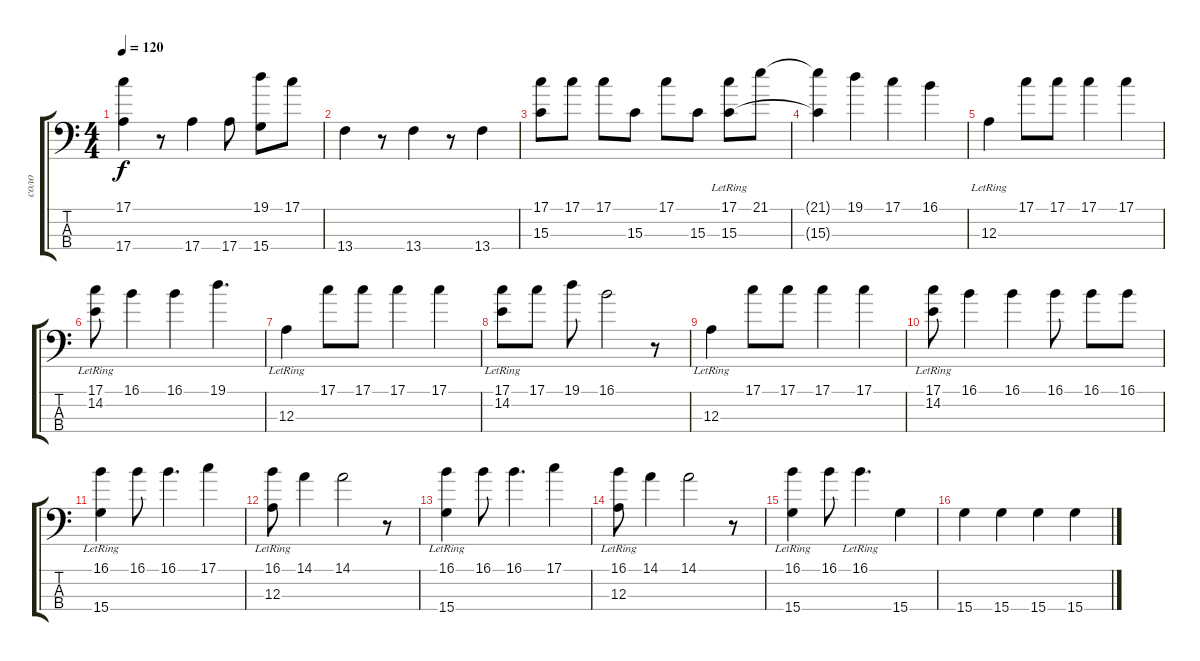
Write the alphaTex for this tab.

\track ("соло" "соло") {instrument acousticguitarsteel}
\staff {score tabs}
\tuning (G2 D2 A1 E1) {hide}
\ts (4 4)
\tempo 120
\clef f4
\ks c
(17.1 17.4).4{dy f} r.8 17.4.4 17.4.8 (19.1 15.4).8 17.1.8 |
13.4.4 r.8 13.4.4 r.8 13.4.4 |
(17.1 15.3).8 17.1.8 17.1.8 15.3.8 17.1.8 15.3.8 (17.1 15.3{lr}).8 21.1.8 |
(21.1{t} 15.3{t}).4 19.1.4 17.1.4 16.1.4 |
12.3{lr}.4 17.1.8 17.1.8 17.1.4 17.1.4 |
(17.1 14.2{lr}).8 16.1.4 16.1.4 19.1.4{d} |
12.3{lr}.4 17.1.8 17.1.8 17.1.4 17.1.4 |
(17.1 14.2{lr}).8 17.1.8 19.1.8 16.1.2 r.8 |
12.3{lr}.4 17.1.8 17.1.8 17.1.4 17.1.4 |
(17.1 14.2{lr}).8 16.1.4 16.1.4 16.1.8 16.1.8 16.1.8 |
(16.1 15.4{lr}).4 16.1.8 16.1.4{d} 17.1.4 |
(16.1 12.3{lr}).8 14.1.4 14.1.2 r.8 |
(16.1 15.4{lr}).4 16.1.8 16.1.4{d} 17.1.4 |
(16.1 12.3{lr}).8 14.1.4 14.1.2 r.8 |
(16.1 15.4{lr}).4 16.1.8 16.1{lr}.4{d} 15.4.4 |
15.4.4 15.4.4 15.4.4 15.4.4
